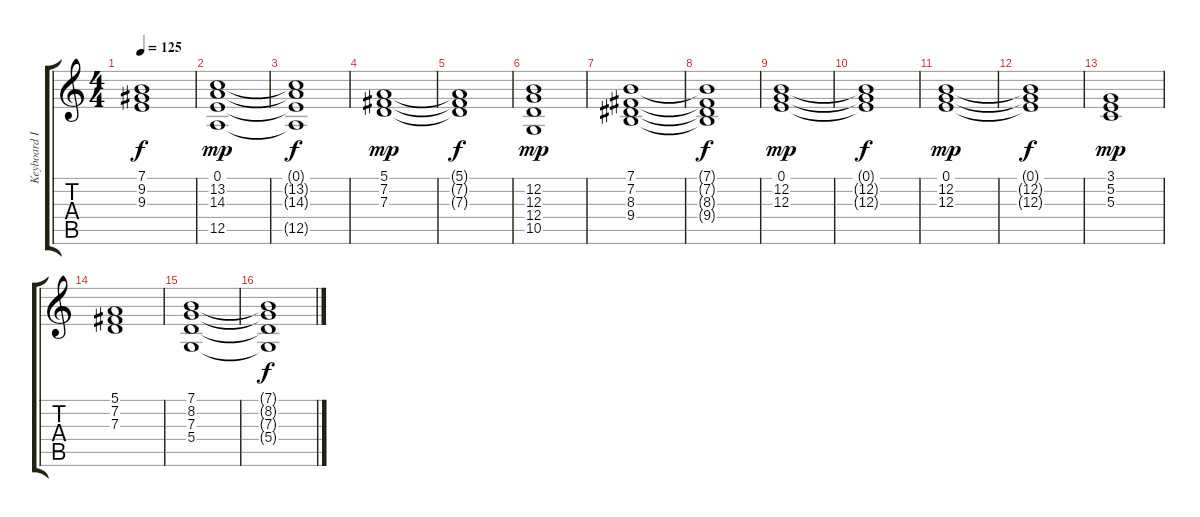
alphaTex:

\track ("Keyboard II" "Keyboard I") {instrument stringensemble1}
\staff {score tabs}
\tuning (E4 B3 G3 D3 A2 E2) {hide}
\ts (4 4)
\tempo 125
\clef g2
\ks c
(7.1{t} 9.2{t} 9.3{t}).1{dy f} |
(0.1 13.2 14.3 12.5).1{dy mp} |
(0.1{t} 13.2{t} 14.3{t} 12.5{t}).1{dy f} |
(5.1 7.2 7.3).1{dy mp} |
(5.1{t} 7.2{t} 7.3{t}).1{dy f} |
(12.2 12.3 12.4 10.5).1{dy mp} |
(7.1 7.2 8.3 9.4).1 |
(7.1{t} 7.2{t} 8.3{t} 9.4{t}).1{dy f} |
(0.1 12.2 12.3).1{dy mp} |
(0.1{t} 12.2{t} 12.3{t}).1{dy f} |
(0.1 12.2 12.3).1{dy mp} |
(0.1{t} 12.2{t} 12.3{t}).1{dy f} |
(3.1 5.2 5.3).1{dy mp} |
(5.1 7.2 7.3).1 |
(7.1 8.2 7.3 5.4).1 |
(7.1{t} 8.2{t} 7.3{t} 5.4{t}).1{dy f}
